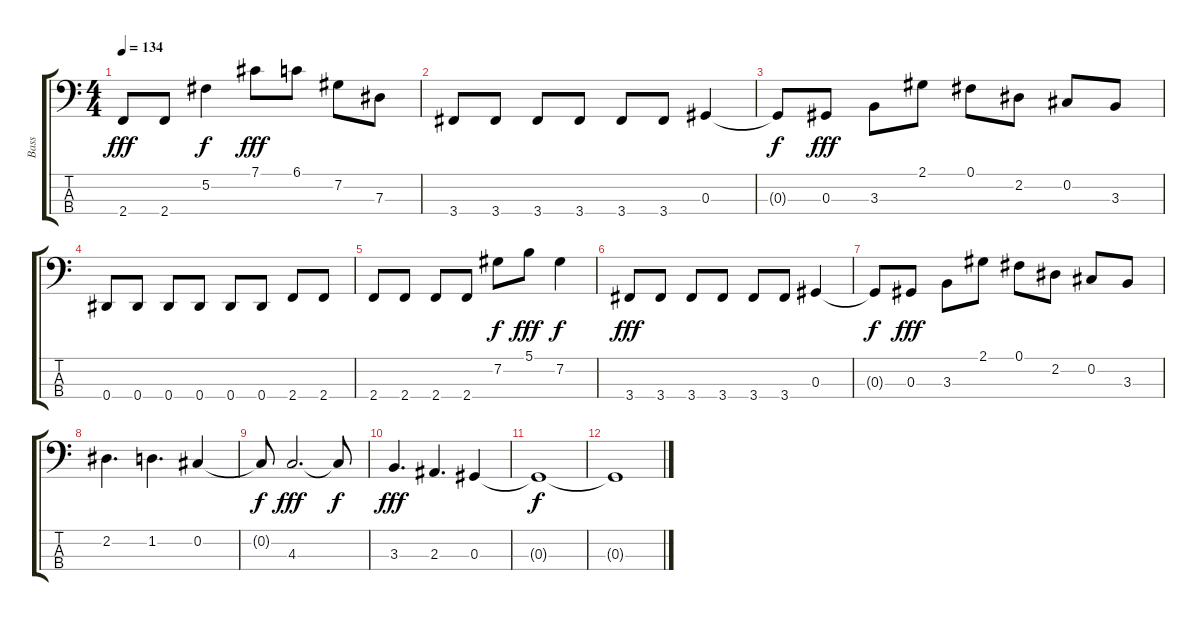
\track ("Bass" "Bass") {instrument electricbasspick}
\staff {score tabs}
\tuning (Gb2 Db2 Ab1 Eb1) {hide}
\ts (4 4)
\tempo 134
\clef f4
\ks c
2.4.8{dy fff} 2.4.8 5.2.4{dy f} 7.1.8{dy fff} 6.1.8 7.2.8 7.3.8 |
3.4.8 3.4.8 3.4.8 3.4.8 3.4.8 3.4.8 0.3.4 |
0.3{t}.8{dy f} 0.3.8{dy fff} 3.3.8 2.1.8 0.1.8 2.2.8 0.2.8 3.3.8 |
0.4.8 0.4.8 0.4.8 0.4.8 0.4.8 0.4.8 2.4.8 2.4.8 |
2.4.8 2.4.8 2.4.8 2.4.8 7.2.8{dy f} 5.1.8{dy fff} 7.2.4{dy f} |
3.4.8{dy fff} 3.4.8 3.4.8 3.4.8 3.4.8 3.4.8 0.3.4 |
0.3{t}.8{dy f} 0.3.8{dy fff} 3.3.8 2.1.8 0.1.8 2.2.8 0.2.8 3.3.8 |
2.2.4{d} 1.2.4{d} 0.2.4 |
0.2{t}.8{dy f} 4.3.2{d dy fff} 4.3{t}.8{dy f} |
3.3.4{d dy fff} 2.3.4{d} 0.3.4 |
0.3{t}.1{dy f} |
0.3{t}.1
